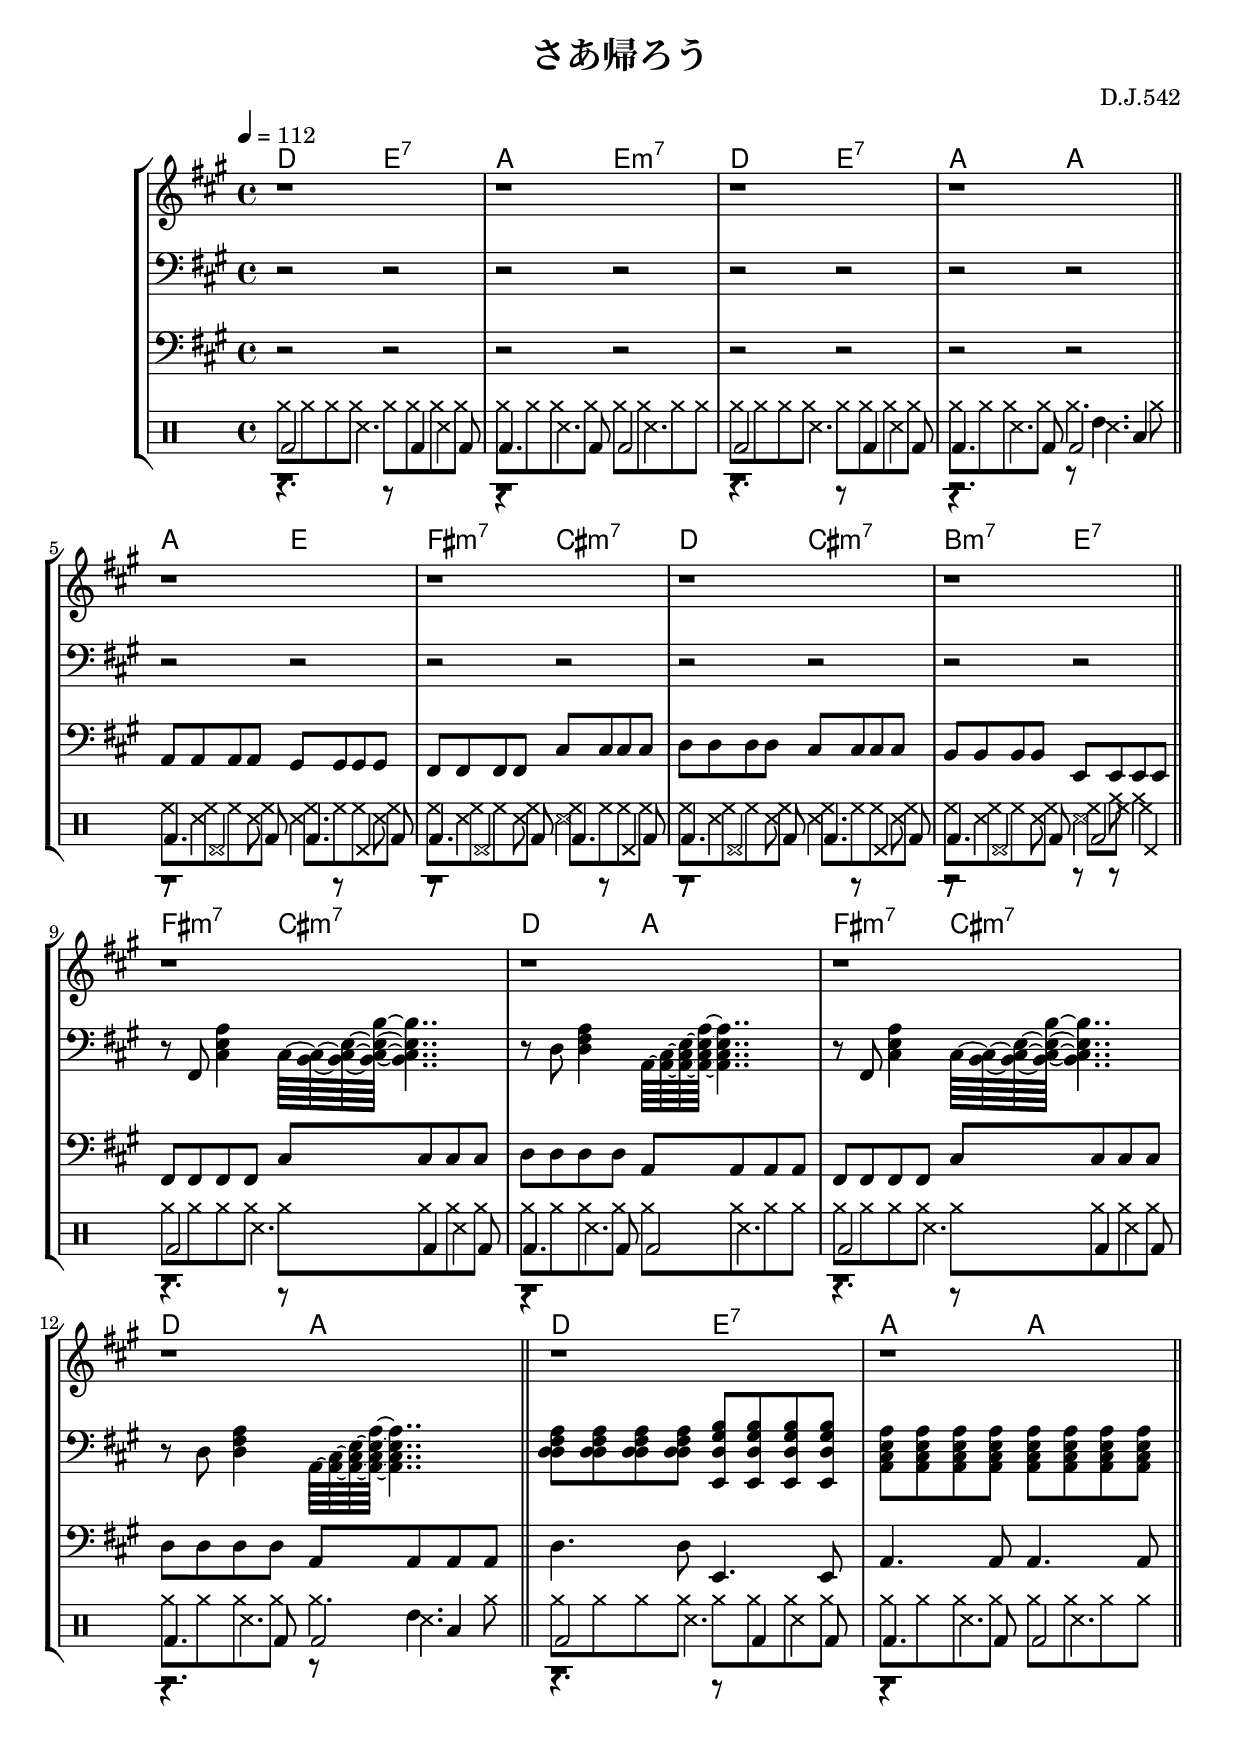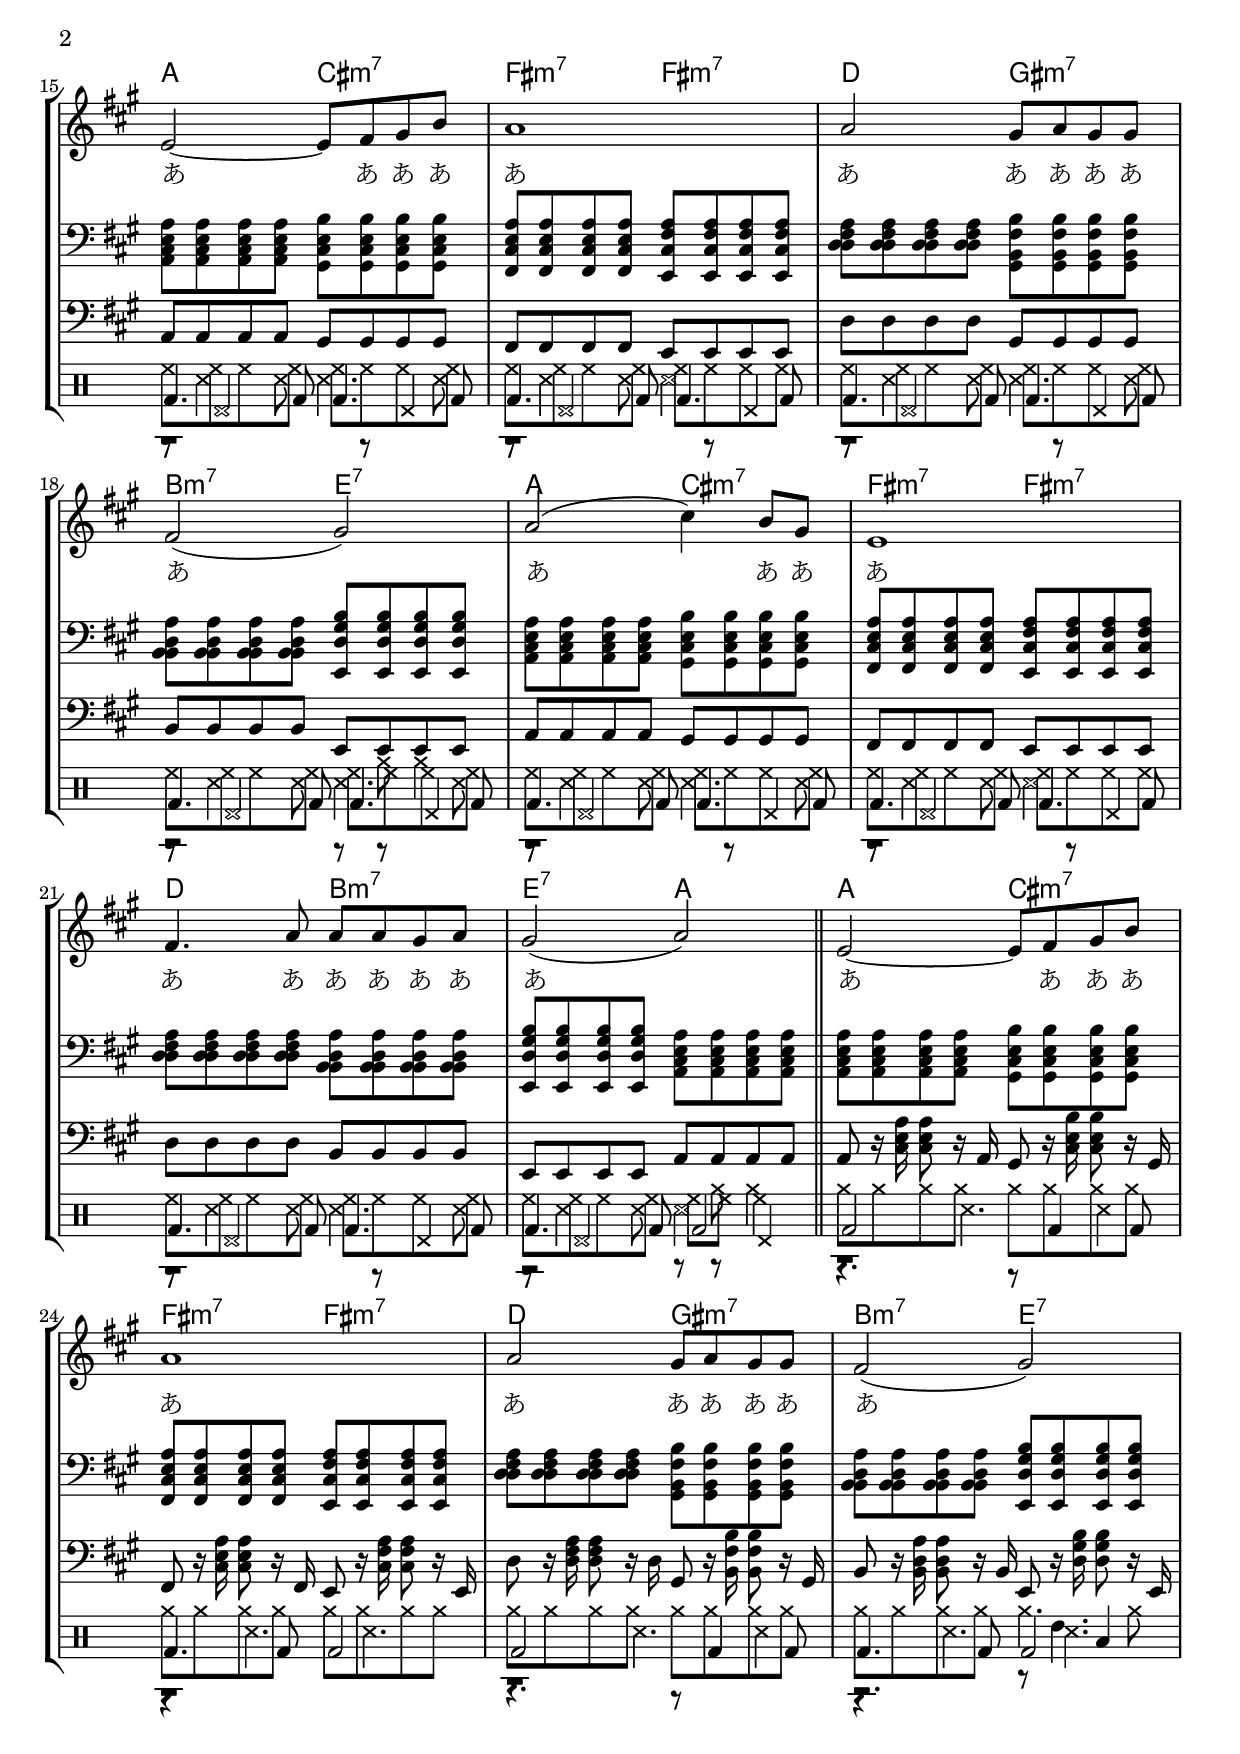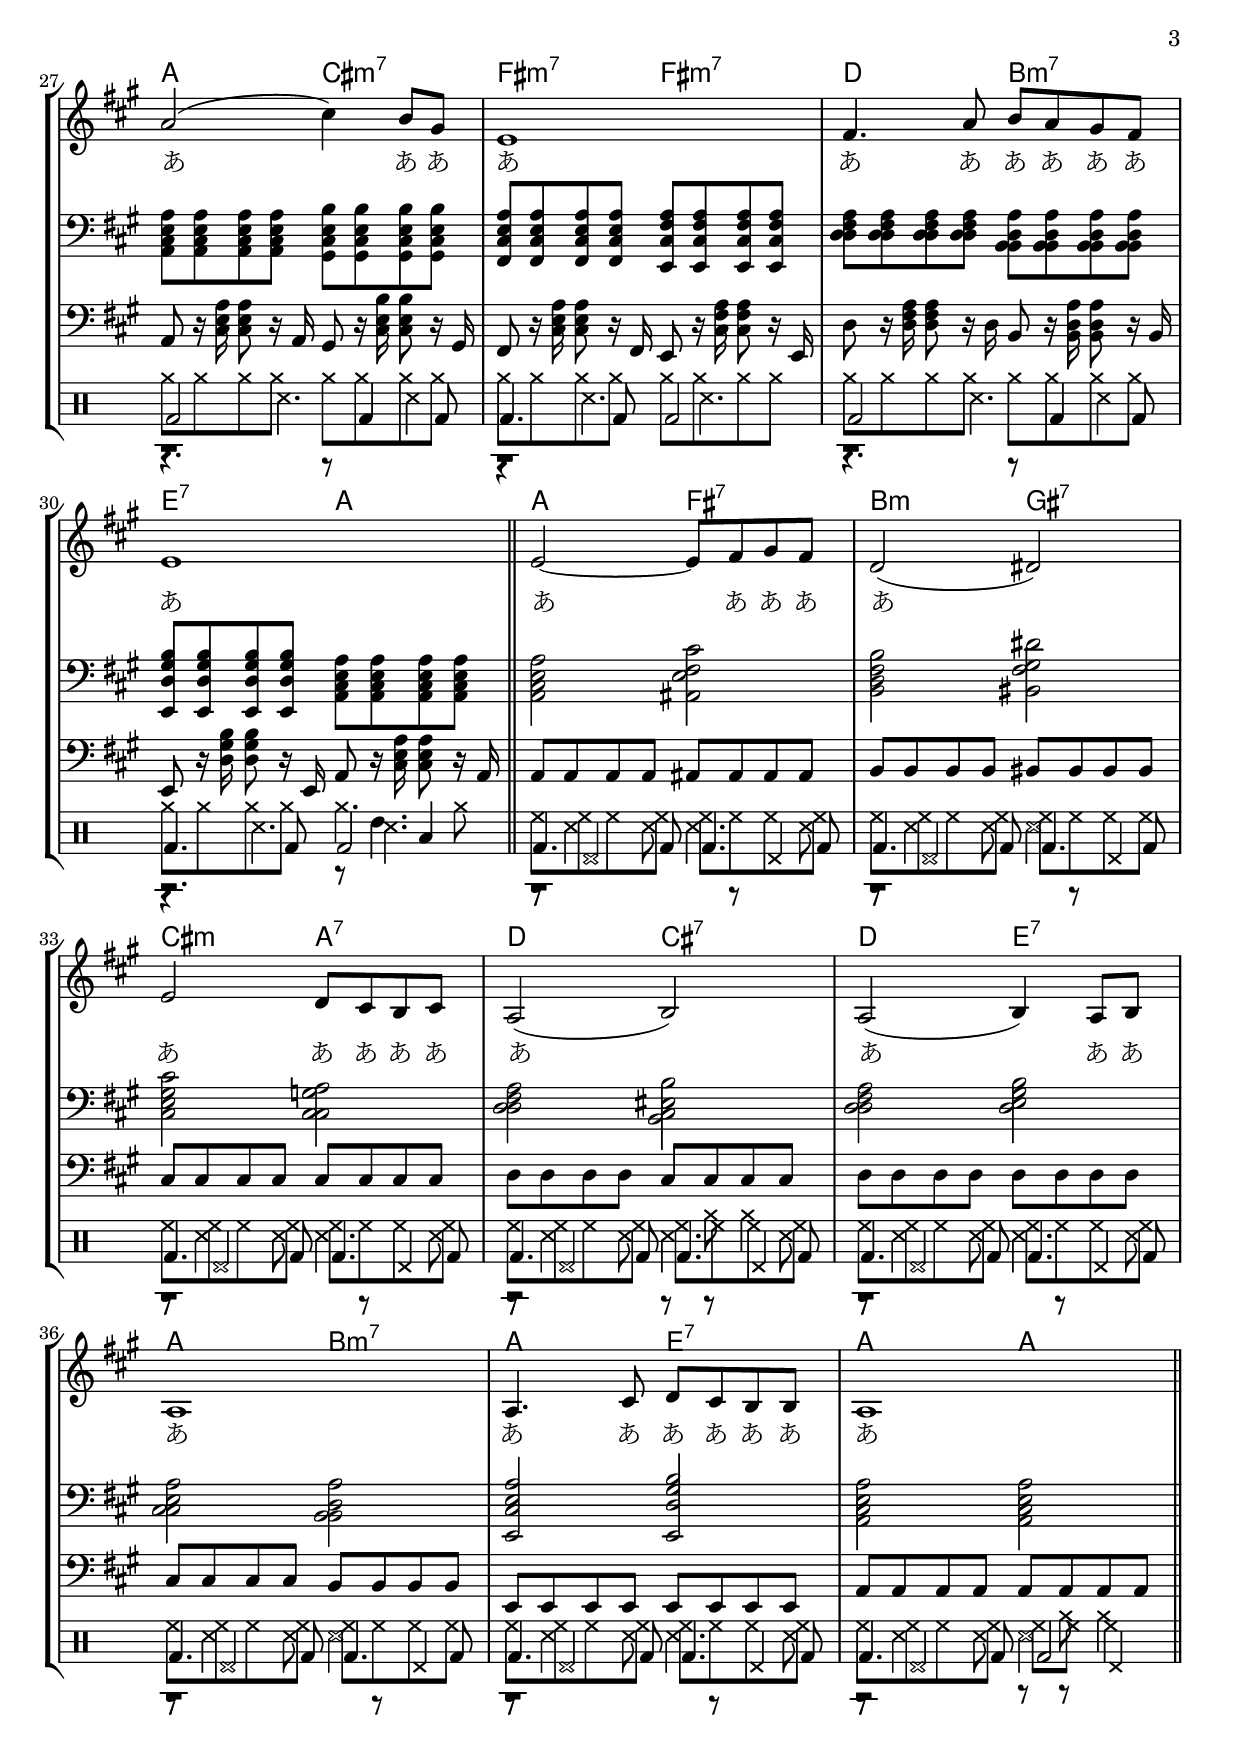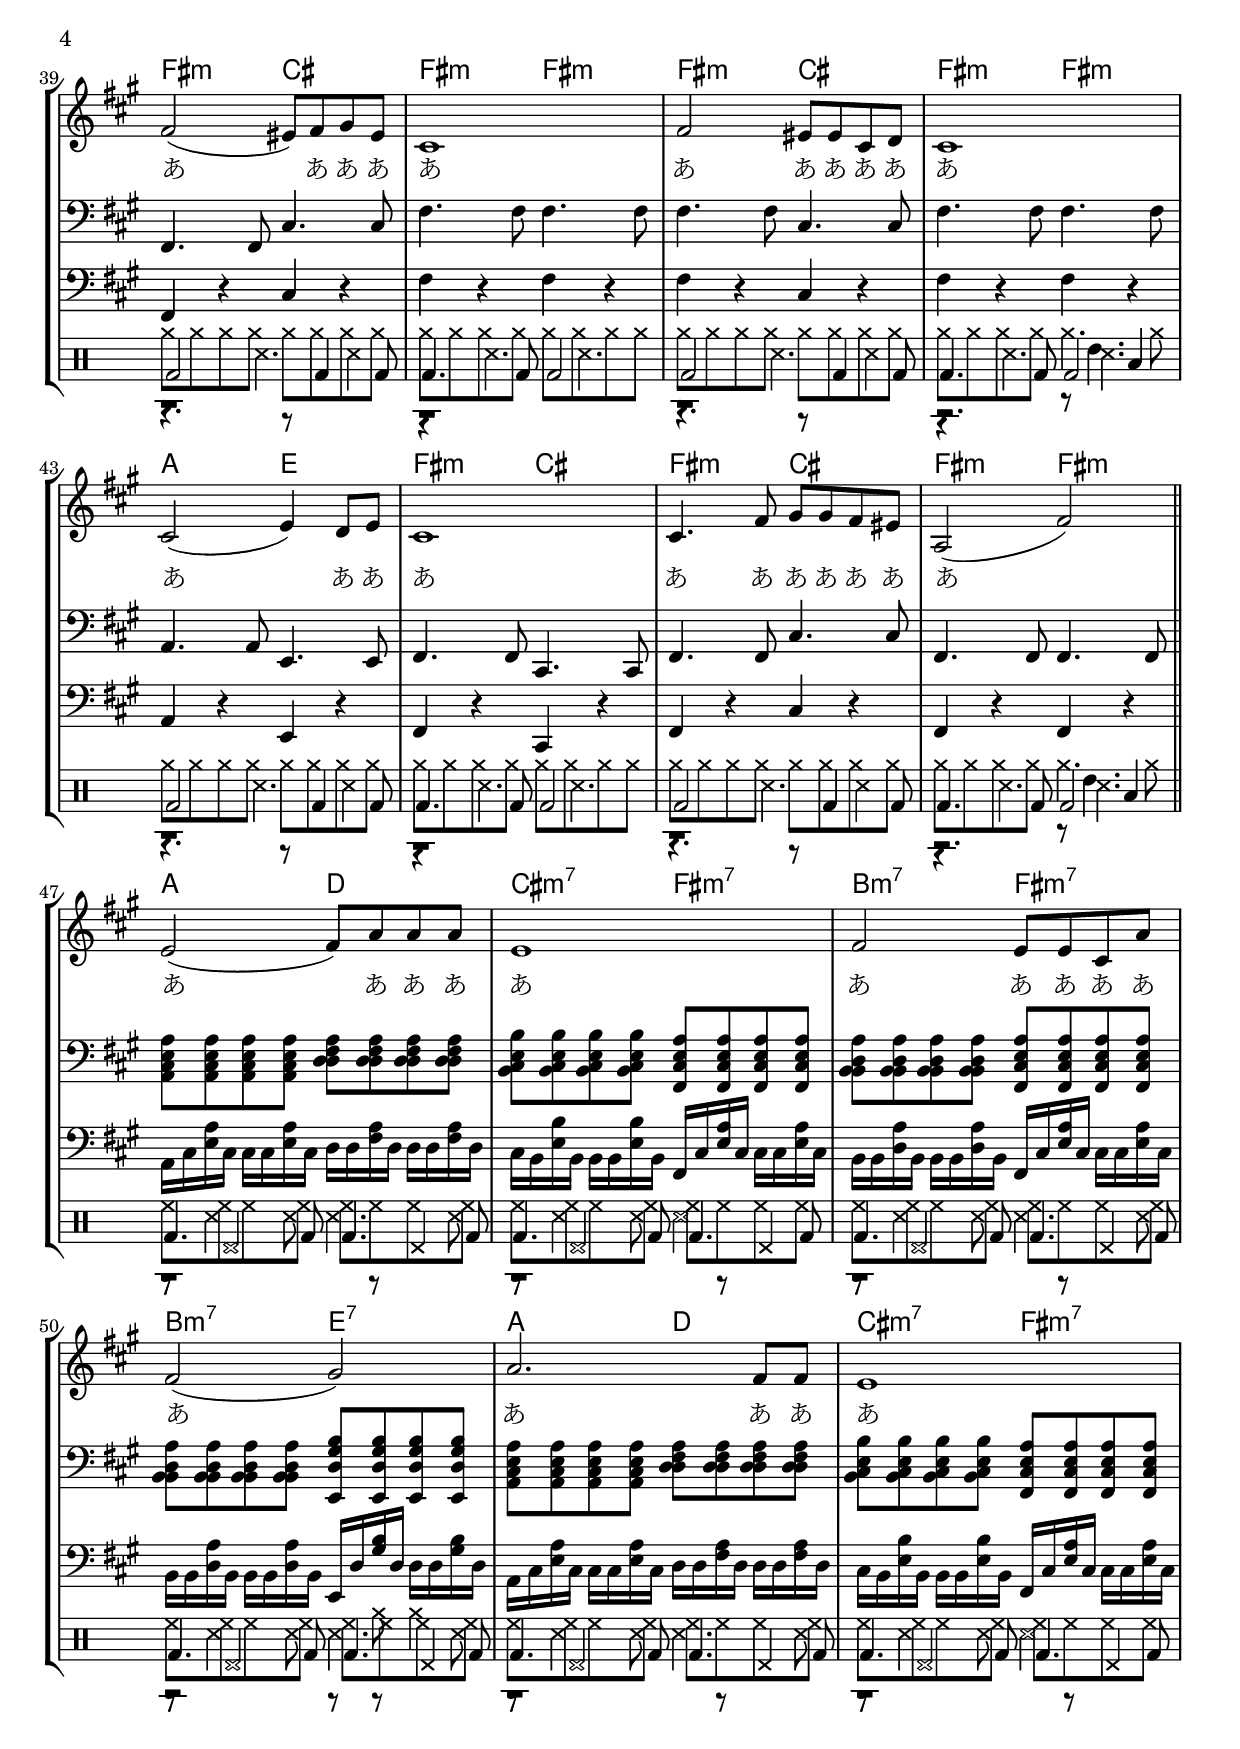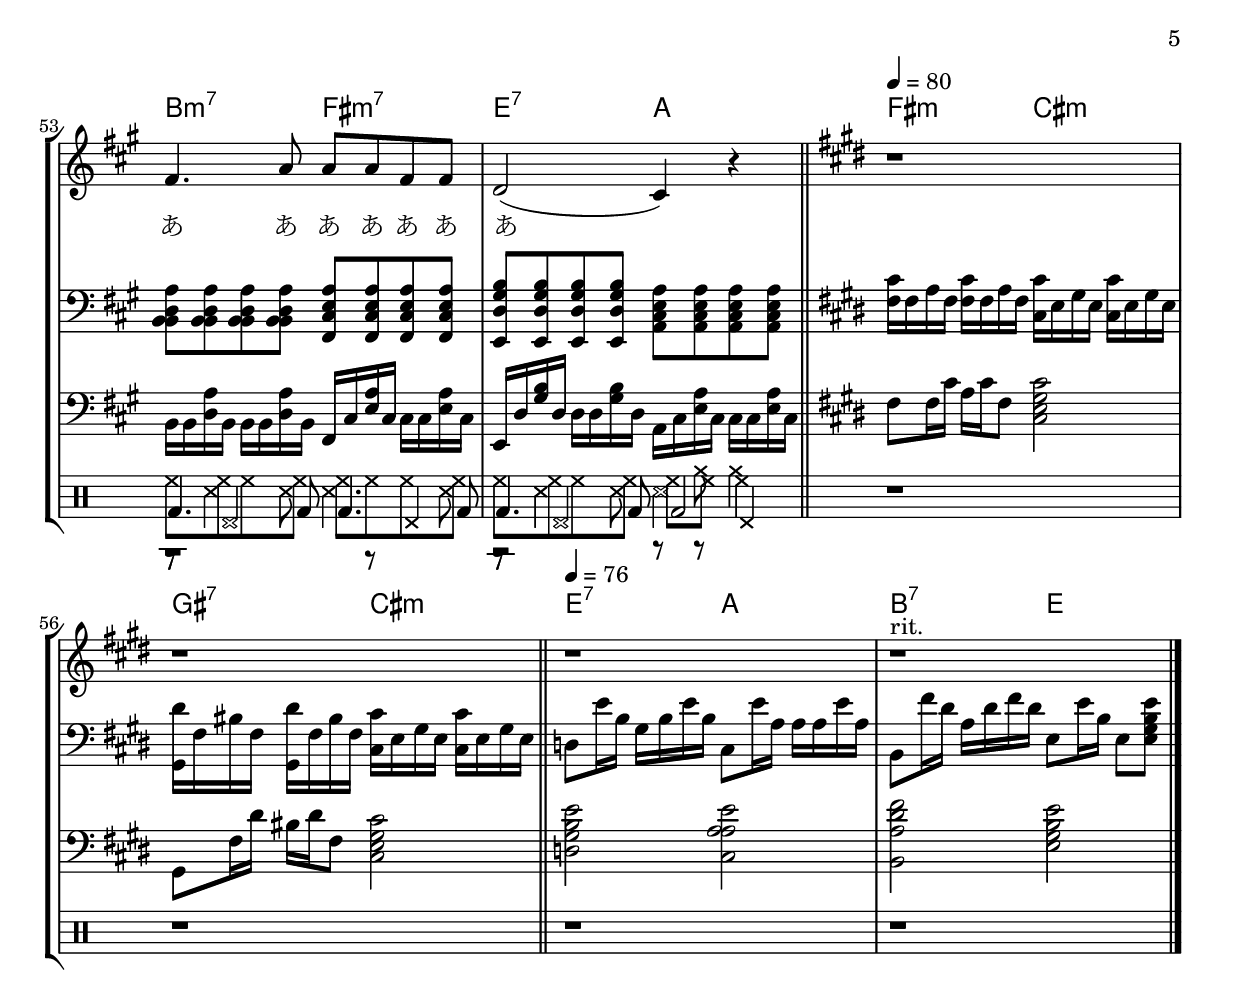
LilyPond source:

\version "2.12.1"

\header {
	title = \markup {さあ帰ろう}
	composer = \markup \center-column {D.J.542}
}

harmony = \chordmode {
	d2 e:7 a e:min7 d e:7 a a 

	a e fis:min7 cis:min7 d cis:min7 b:min7 e:7 

	fis:min7 cis:min7 d a fis:min7 cis:min7 d a 

	d e:7 a a 

	a cis:min7 fis:min7 fis:min7 d gis:min7 b:min7 e:7 a cis:min7 fis:min7 fis:min7 d b:min7 e:7 a 

	a cis:min7 fis:min7 fis:min7 d gis:min7 b:min7 e:7 a cis:min7 fis:min7 fis:min7 d b:min7 e:7 a 

	a fis:7 b:m gis:7 cis:m a:7 d cis:7 d e:7 a b:min7 a e:7 a a 

	fis:m cis fis:m fis:m fis:m cis fis:m fis:m a e fis:m cis fis:m cis fis:m fis:m 

	a d cis:min7 fis:min7 b:min7 fis:min7 b:min7 e:7 a d cis:min7 fis:min7 b:min7 fis:min7 e:7 a 

	fis:m cis:m gis:7 cis:m 

	e:7 a b:7 e 
}

melody = {
	\key a \major
	\tempo 4 = 112
	r1 | r1 | r1 | r1   
	r1 | r1 | r1 | r1   
	r1 | r1 | r1 | r1   
	r1 | r1   
	\set Staff.midiInstrument = #"Bright Acoustic"
	 e'2~e'8  fis'8  gis'8  b'8 
	a'1 
	a'2  gis'8  a'8  gis'8  gis'8 
	fis'2  (gis'2) 
	a'2  (cis''4)  b'8  gis'8 
	e'1 
	fis'4.  a'8  a'8  a'8  gis'8  a'8 
	gis'2  (a'2)
	\set Staff.midiInstrument = #"Bright Acoustic"
	 e'2~e'8  fis'8  gis'8  b'8 
	a'1 
	a'2  gis'8  a'8  gis'8  gis'8 
	fis'2  (gis'2) 
	a'2  (cis''4)  b'8  gis'8 
	e'1 
	fis'4.  a'8  b'8  a'8  gis'8  fis'8 
	e'1
	\set Staff.midiInstrument = #"Bright Acoustic"
	 e'2~e'8  fis'8  gis'8  fis'8 
	d'2  (dis'2) 
	e'2  d'8  cis'8  b8  cis'8 
	a2  (b2) 
	a2  (b4)  a8  b8 
	a1 
	a4.  cis'8  d'8  cis'8  b8  b8 
	a1
	\set Staff.midiInstrument = #"Bright Acoustic"
	 fis'2  (eis'8)  fis'8  gis'8  eis'8 
	cis'1 
	fis'2  eis'8  eis'8  cis'8  d'8 
	cis'1 
	cis'2  (e'4)  d'8  e'8 
	cis'1 
	cis'4.  fis'8  gis'8  gis'8  fis'8  eis'8 
	a2  (fis'2)
	\set Staff.midiInstrument = #"Bright Acoustic"
	 e'2  (fis'8)  a'8  a'8  a'8 
	e'1 
	fis'2  e'8  e'8  cis'8  a'8 
	fis'2  (gis'2) 
	a'2.  fis'8  fis'8 
	e'1 
	fis'4.  a'8  a'8  a'8  fis'8  fis'8 
	d'2  (cis'4)  	r4 	\key e \major
	\tempo 4 = 80
	r1 | r1   
	\tempo 4 = 76
	r1 | r1^"rit." \bar "|."
}

words = \lyricmode {
	
	
	
	
	あ  あ  あ  あ  あ  あ  あ  あ  あ  あ  あ  あ  あ  あ  あ  あ  あ  あ  あ  あ  あ  あ  
	あ  あ  あ  あ  あ  あ  あ  あ  あ  あ  あ  あ  あ  あ  あ  あ  あ  あ  あ  あ  あ  あ  
	あ  あ  あ  あ  あ  あ  あ  あ  あ  あ  あ  あ  あ  あ  あ  あ  あ  あ  あ  あ  あ  あ  
	あ  あ  あ  あ  あ  あ  あ  あ  あ  あ  あ  あ  あ  あ  あ  あ  あ  あ  あ  あ  あ  あ  
	あ  あ  あ  あ  あ  あ  あ  あ  あ  あ  あ  あ  あ  あ  あ  あ  あ  あ  あ  あ  あ  あ  
	
	
}

tempochange = {
	\tempo 4 = 112
	r1 | r1 | r1 | r1 \bar "||"
	\tempo 4 = 112
	r1 | r1 | r1 | r1 \bar "||"
	\tempo 4 = 112
	r1 | r1 | r1 | r1 \bar "||"
	\tempo 4 = 112
	r1 | r1 \bar "||"
	\tempo 4 = 112
	r1 | r1 | r1 | r1 | r1 | r1 | r1 | r1 \bar "||"
	\tempo 4 = 112
	r1 | r1 | r1 | r1 | r1 | r1 | r1 | r1 \bar "||"
	\tempo 4 = 112
	r1 | r1 | r1 | r1 | r1 | r1 | r1 | r1 \bar "||"
	\tempo 4 = 112
	r1 | r1 | r1 | r1 | r1 | r1 | r1 | r1 \bar "||"
	\tempo 4 = 112
	r1 | r1 | r1 | r1 | r1 | r1 | r1 | r1 \bar "||"
	\tempo 4 = 80
	r1 | r1 \bar "||"
	\tempo 4 = 76
	r1 | \tempo 4 = 57 r2 \tempo 4 = 50 r2 \bar "|."
}

mainacc = {
	\clef bass
	\set Staff.midiInstrument = #"Acoustic grand"
	\key a \major
	\tempo 4 = 112
	r2
	r2
	r2
	r2
	r2
	r2
	r2
	r2
	\bar "||"

	\set Staff.midiInstrument = #"Acoustic grand"
	r2
	r2
	r2
	r2
	r2
	r2
	r2
	r2
	\bar "||"

	\set Staff.midiInstrument = #"Harpsichord"
	r8 fis,8 <cis e a>4
	cis64~ <cis~ b,~> <cis~ b,~ e~> <cis b, e b>~ <cis b, e b>4..
	r8 d8 <d fis a>4
	a,64~ <a,~ cis~> <a,~ cis~ e~> <a, cis e a>~ <a, cis e a>4..
	r8 fis,8 <cis e a>4
	cis64~ <cis~ b,~> <cis~ b,~ e~> <cis b, e b>~ <cis b, e b>4..
	r8 d8 <d fis a>4
	a,64~ <a,~ cis~> <a,~ cis~ e~> <a, cis e a>~ <a, cis e a>4..
	\bar "||"

	\set Staff.midiInstrument = #"Acoustic Guitar (nylon)"
	<d d fis a>8 <d d fis a>8 <d d fis a>8 <d d fis a>8
	<e, d gis b>8 <e, d gis b>8 <e, d gis b>8 <e, d gis b>8
	<a, cis e a>8 <a, cis e a>8 <a, cis e a>8 <a, cis e a>8
	<a, cis e a>8 <a, cis e a>8 <a, cis e a>8 <a, cis e a>8
	\bar "||"

	\set Staff.midiInstrument = #"Acoustic Guitar (nylon)"
	<a, cis e a>8 <a, cis e a>8 <a, cis e a>8 <a, cis e a>8
	<gis, cis e b>8 <gis, cis e b>8 <gis, cis e b>8 <gis, cis e b>8
	<fis, cis e a>8 <fis, cis e a>8 <fis, cis e a>8 <fis, cis e a>8
	<e, cis fis a>8 <e, cis fis a>8 <e, cis fis a>8 <e, cis fis a>8
	<d d fis a>8 <d d fis a>8 <d d fis a>8 <d d fis a>8
	<gis, b, fis b>8 <gis, b, fis b>8 <gis, b, fis b>8 <gis, b, fis b>8
	<b, b, d a>8 <b, b, d a>8 <b, b, d a>8 <b, b, d a>8
	<e, d gis b>8 <e, d gis b>8 <e, d gis b>8 <e, d gis b>8
	<a, cis e a>8 <a, cis e a>8 <a, cis e a>8 <a, cis e a>8
	<gis, cis e b>8 <gis, cis e b>8 <gis, cis e b>8 <gis, cis e b>8
	<fis, cis e a>8 <fis, cis e a>8 <fis, cis e a>8 <fis, cis e a>8
	<e, cis fis a>8 <e, cis fis a>8 <e, cis fis a>8 <e, cis fis a>8
	<d d fis a>8 <d d fis a>8 <d d fis a>8 <d d fis a>8
	<b, b, d a>8 <b, b, d a>8 <b, b, d a>8 <b, b, d a>8
	<e, d gis b>8 <e, d gis b>8 <e, d gis b>8 <e, d gis b>8
	<a, cis e a>8 <a, cis e a>8 <a, cis e a>8 <a, cis e a>8
	\bar "||"

	\set Staff.midiInstrument = #"Acoustic Guitar (nylon)"
	<a, cis e a>8 <a, cis e a>8 <a, cis e a>8 <a, cis e a>8
	<gis, cis e b>8 <gis, cis e b>8 <gis, cis e b>8 <gis, cis e b>8
	<fis, cis e a>8 <fis, cis e a>8 <fis, cis e a>8 <fis, cis e a>8
	<e, cis fis a>8 <e, cis fis a>8 <e, cis fis a>8 <e, cis fis a>8
	<d d fis a>8 <d d fis a>8 <d d fis a>8 <d d fis a>8
	<gis, b, fis b>8 <gis, b, fis b>8 <gis, b, fis b>8 <gis, b, fis b>8
	<b, b, d a>8 <b, b, d a>8 <b, b, d a>8 <b, b, d a>8
	<e, d gis b>8 <e, d gis b>8 <e, d gis b>8 <e, d gis b>8
	<a, cis e a>8 <a, cis e a>8 <a, cis e a>8 <a, cis e a>8
	<gis, cis e b>8 <gis, cis e b>8 <gis, cis e b>8 <gis, cis e b>8
	<fis, cis e a>8 <fis, cis e a>8 <fis, cis e a>8 <fis, cis e a>8
	<e, cis fis a>8 <e, cis fis a>8 <e, cis fis a>8 <e, cis fis a>8
	<d d fis a>8 <d d fis a>8 <d d fis a>8 <d d fis a>8
	<b, b, d a>8 <b, b, d a>8 <b, b, d a>8 <b, b, d a>8
	<e, d gis b>8 <e, d gis b>8 <e, d gis b>8 <e, d gis b>8
	<a, cis e a>8 <a, cis e a>8 <a, cis e a>8 <a, cis e a>8
	\bar "||"

	\set Staff.midiInstrument = #"Trumpet"
	<a, cis e a>2
	<ais, e fis cis'>2
	<b, d fis b>2
	<bis, fis gis dis'>2
	<cis e gis cis'>2
	<cis cis g a>2
	<d d fis a>2
	<cis b, eis b>2
	<d d fis a>2
	<d e gis b>2
	<cis cis e a>2
	<b, b, d a>2
	<e, cis e a>2
	<e, d gis b>2
	<a, cis e a>2
	<a, cis e a>2
	\bar "||"

	\set Staff.midiInstrument = #"Acoustic Guitar (steel)"
	fis,4.fis,8
	cis4.cis8
	fis4.fis8
	fis4.fis8
	fis4.fis8
	cis4.cis8
	fis4.fis8
	fis4.fis8
	a,4.a,8
	e,4.e,8
	fis,4.fis,8
	cis,4.cis,8
	fis,4.fis,8
	cis4.cis8
	fis,4.fis,8
	fis,4.fis,8
	\bar "||"

	\set Staff.midiInstrument = #"Electric Piano 1"
	<a, cis e a>8 <a, cis e a>8 <a, cis e a>8 <a, cis e a>8
	<d d fis a>8 <d d fis a>8 <d d fis a>8 <d d fis a>8
	<cis b, e b>8 <cis b, e b>8 <cis b, e b>8 <cis b, e b>8
	<fis, cis e a>8 <fis, cis e a>8 <fis, cis e a>8 <fis, cis e a>8
	<b, b, d a>8 <b, b, d a>8 <b, b, d a>8 <b, b, d a>8
	<fis, cis e a>8 <fis, cis e a>8 <fis, cis e a>8 <fis, cis e a>8
	<b, b, d a>8 <b, b, d a>8 <b, b, d a>8 <b, b, d a>8
	<e, d gis b>8 <e, d gis b>8 <e, d gis b>8 <e, d gis b>8
	<a, cis e a>8 <a, cis e a>8 <a, cis e a>8 <a, cis e a>8
	<d d fis a>8 <d d fis a>8 <d d fis a>8 <d d fis a>8
	<cis b, e b>8 <cis b, e b>8 <cis b, e b>8 <cis b, e b>8
	<fis, cis e a>8 <fis, cis e a>8 <fis, cis e a>8 <fis, cis e a>8
	<b, b, d a>8 <b, b, d a>8 <b, b, d a>8 <b, b, d a>8
	<fis, cis e a>8 <fis, cis e a>8 <fis, cis e a>8 <fis, cis e a>8
	<e, d gis b>8 <e, d gis b>8 <e, d gis b>8 <e, d gis b>8
	<a, cis e a>8 <a, cis e a>8 <a, cis e a>8 <a, cis e a>8
	\bar "||"

	\set Staff.midiInstrument = #"Electric Piano 1"
	\key e \major
	\tempo 4 = 80
	<fis cis'>16 fis a fis <fis cis'> fis a fis
	<cis cis'>16 e gis e <cis cis'> e gis e
	<gis, dis'>16 fis bis fis <gis, dis'> fis bis fis
	<cis cis'>16 e gis e <cis cis'> e gis e
	\bar "||"

	\set Staff.midiInstrument = #"Acoustic grand"
	\tempo 4 = 76
	d8 e'16 b16   gis16 b16 e'16 b16
	cis8 e'16 a16   a16 a16 e'16 a16
	b,8 fis'16 dis'16   a16 dis'16 fis'16 dis'16
	e8 e'16 b16 e8 <e gis b e'>8
	\bar "|."
}

subacc = {
	\clef bass
	\set Staff.midiInstrument = #"Acoustic grand"
	\key a \major
	\tempo 4 = 112
	r2
	r2
	r2
	r2
	r2
	r2
	r2
	r2
	\bar "||"

	\set Staff.midiInstrument = #"Electric Bass (finger)"
	a,8 a,8 a,8 a,8
	gis,8 gis,8 gis,8 gis,8
	fis,8 fis,8 fis,8 fis,8
	cis8 cis8 cis8 cis8
	d8 d8 d8 d8
	cis8 cis8 cis8 cis8
	b,8 b,8 b,8 b,8
	e,8 e,8 e,8 e,8
	\bar "||"

	\set Staff.midiInstrument = #"Lead 8 (bass+lead)"
	fis,8 fis,8 fis,8 fis,8
	cis8 cis8 cis8 cis8
	d8 d8 d8 d8
	a,8 a,8 a,8 a,8
	fis,8 fis,8 fis,8 fis,8
	cis8 cis8 cis8 cis8
	d8 d8 d8 d8
	a,8 a,8 a,8 a,8
	\bar "||"

	\set Staff.midiInstrument = #"Synth Bass 2"
	d4.d8
	e,4.e,8
	a,4.a,8
	a,4.a,8
	\bar "||"

	\set Staff.midiInstrument = #"Synth Bass 2"
	a,8 a,8 a,8 a,8
	gis,8 gis,8 gis,8 gis,8
	fis,8 fis,8 fis,8 fis,8
	e,8 e,8 e,8 e,8
	d8 d8 d8 d8
	gis,8 gis,8 gis,8 gis,8
	b,8 b,8 b,8 b,8
	e,8 e,8 e,8 e,8
	a,8 a,8 a,8 a,8
	gis,8 gis,8 gis,8 gis,8
	fis,8 fis,8 fis,8 fis,8
	e,8 e,8 e,8 e,8
	d8 d8 d8 d8
	b,8 b,8 b,8 b,8
	e,8 e,8 e,8 e,8
	a,8 a,8 a,8 a,8
	\bar "||"

	\set Staff.midiInstrument = #"Synth Bass 2"
	a,8 r16 <cis e a>16 <cis e a>8 r16 a,16
	gis,8 r16 <cis e b>16 <cis e b>8 r16 gis,16
	fis,8 r16 <cis e a>16 <cis e a>8 r16 fis,16
	e,8 r16 <cis fis a>16 <cis fis a>8 r16 e,16
	d8 r16 <d fis a>16 <d fis a>8 r16 d16
	gis,8 r16 <b, fis b>16 <b, fis b>8 r16 gis,16
	b,8 r16 <b, d a>16 <b, d a>8 r16 b,16
	e,8 r16 <d gis b>16 <d gis b>8 r16 e,16
	a,8 r16 <cis e a>16 <cis e a>8 r16 a,16
	gis,8 r16 <cis e b>16 <cis e b>8 r16 gis,16
	fis,8 r16 <cis e a>16 <cis e a>8 r16 fis,16
	e,8 r16 <cis fis a>16 <cis fis a>8 r16 e,16
	d8 r16 <d fis a>16 <d fis a>8 r16 d16
	b,8 r16 <b, d a>16 <b, d a>8 r16 b,16
	e,8 r16 <d gis b>16 <d gis b>8 r16 e,16
	a,8 r16 <cis e a>16 <cis e a>8 r16 a,16
	\bar "||"

	\set Staff.midiInstrument = #"Synth Bass 2"
	a,8 a,8 a,8 a,8
	ais,8 ais,8 ais,8 ais,8
	b,8 b,8 b,8 b,8
	bis,8 bis,8 bis,8 bis,8
	cis8 cis8 cis8 cis8
	cis8 cis8 cis8 cis8
	d8 d8 d8 d8
	cis8 cis8 cis8 cis8
	d8 d8 d8 d8
	d8 d8 d8 d8
	cis8 cis8 cis8 cis8
	b,8 b,8 b,8 b,8
	e,8 e,8 e,8 e,8
	e,8 e,8 e,8 e,8
	a,8 a,8 a,8 a,8
	a,8 a,8 a,8 a,8
	\bar "||"

	\set Staff.midiInstrument = #"Synth Bass 2"
	fis,4 r4
	cis4 r4
	fis4 r4
	fis4 r4
	fis4 r4
	cis4 r4
	fis4 r4
	fis4 r4
	a,4 r4
	e,4 r4
	fis,4 r4
	cis,4 r4
	fis,4 r4
	cis4 r4
	fis,4 r4
	fis,4 r4
	\bar "||"

	\set Staff.midiInstrument = #"Synth Bass 1"
	a,16 cis <e a> cis cis cis <e a> cis
	d16 d <fis a> d d d <fis a> d
	cis16 b, <e b> b, b, b, <e b> b,
	fis,16 cis <e a> cis cis cis <e a> cis
	b,16 b, <d a> b, b, b, <d a> b,
	fis,16 cis <e a> cis cis cis <e a> cis
	b,16 b, <d a> b, b, b, <d a> b,
	e,16 d <gis b> d d d <gis b> d
	a,16 cis <e a> cis cis cis <e a> cis
	d16 d <fis a> d d d <fis a> d
	cis16 b, <e b> b, b, b, <e b> b,
	fis,16 cis <e a> cis cis cis <e a> cis
	b,16 b, <d a> b, b, b, <d a> b,
	fis,16 cis <e a> cis cis cis <e a> cis
	e,16 d <gis b> d d d <gis b> d
	a,16 cis <e a> cis cis cis <e a> cis
	\bar "||"

	\set Staff.midiInstrument = #"Clav"
	\key e \major
	\tempo 4 = 80
	fis8 fis16 cis' a cis' fis8
	<cis e gis cis'>2
	gis,8 fis16 dis' bis dis' fis8
	<cis e gis cis'>2
	\bar "||"

	\set Staff.midiInstrument = #"Synthstrings 2"
	\tempo 4 = 76
	<d gis b e'>2
	<cis a a e'>2
	<b, a dis' fis'>2
	<e gis b e'>2
	\bar "|."
}

percA = {
	\drummode {
	bd2 r8 bd4 bd8  |bd4. bd8 bd2  |bd2 r8 bd4 bd8  |bd4. bd8 bd2  \bar "||"
	hh8 hh8 hh8 hh8 hh8 hh8 hh8 hh8  |hh8 hh8 hh8 hh8 hh8 hh8 hh8 hh8  |hh8 hh8 hh8 hh8 hh8 hh8 hh8 hh8  |hh8 hh8 hh8 hh8 hh8 hh8 hh4  \bar "||"
	bd2 r8 bd4 bd8  |bd4. bd8 bd2  |bd2 r8 bd4 bd8  |bd4. bd8 bd2  \bar "||"
	bd2 r8 bd4 bd8  |bd4. bd8 bd2  \bar "||"
	hh8 hh8 hh8 hh8 hh8 hh8 hh8 hh8  |hh8 hh8 hh8 hh8 hh8 hh8 hh8 hh8  |hh8 hh8 hh8 hh8 hh8 hh8 hh8 hh8  |hh8 hh8 hh8 hh8 hh8 hh8 hh8 hh8  |hh8 hh8 hh8 hh8 hh8 hh8 hh8 hh8  |hh8 hh8 hh8 hh8 hh8 hh8 hh8 hh8  |hh8 hh8 hh8 hh8 hh8 hh8 hh8 hh8  |hh8 hh8 hh8 hh8 hh8 hh8 hh4  \bar "||"
	bd2 r8 bd4 bd8  |bd4. bd8 bd2  |bd2 r8 bd4 bd8  |bd4. bd8 bd2  |bd2 r8 bd4 bd8  |bd4. bd8 bd2  |bd2 r8 bd4 bd8  |bd4. bd8 bd2  \bar "||"
	hh8 hh8 hh8 hh8 hh8 hh8 hh8 hh8  |hh8 hh8 hh8 hh8 hh8 hh8 hh8 hh8  |hh8 hh8 hh8 hh8 hh8 hh8 hh8 hh8  |hh8 hh8 hh8 hh8 hh8 hh8 hh8 hh8  |hh8 hh8 hh8 hh8 hh8 hh8 hh8 hh8  |hh8 hh8 hh8 hh8 hh8 hh8 hh8 hh8  |hh8 hh8 hh8 hh8 hh8 hh8 hh8 hh8  |hh8 hh8 hh8 hh8 hh8 hh8 hh4  \bar "||"
	bd2 r8 bd4 bd8  |bd4. bd8 bd2  |bd2 r8 bd4 bd8  |bd4. bd8 bd2  |bd2 r8 bd4 bd8  |bd4. bd8 bd2  |bd2 r8 bd4 bd8  |bd4. bd8 bd2  \bar "||"
	hh8 hh8 hh8 hh8 hh8 hh8 hh8 hh8  |hh8 hh8 hh8 hh8 hh8 hh8 hh8 hh8  |hh8 hh8 hh8 hh8 hh8 hh8 hh8 hh8  |hh8 hh8 hh8 hh8 hh8 hh8 hh8 hh8  |hh8 hh8 hh8 hh8 hh8 hh8 hh8 hh8  |hh8 hh8 hh8 hh8 hh8 hh8 hh8 hh8  |hh8 hh8 hh8 hh8 hh8 hh8 hh8 hh8  |hh8 hh8 hh8 hh8 hh8 hh8 hh4  \bar "||"
	r1 |r1 \bar "||"
	r1 |r1 \bar "|."
	}
}

percB = {
	\drummode {
	r4. ss4. ss4  |r4 ss4. ss4.  |r4. ss4. ss4  |r4 ss4. ss4.  \bar "||"
	bd4. bd8 bd4. bd8  |bd4. bd8 bd4. bd8  |bd4. bd8 bd4. bd8  |bd4. bd8 bd2  \bar "||"
	r4. ss4. ss4  |r4 ss4. ss4.  |r4. ss4. ss4  |r4 ss4. ss4.  \bar "||"
	r4. ss4. ss4  |r4 ss4. ss4.  \bar "||"
	bd4. bd8 bd4. bd8  |bd4. bd8 bd4. bd8  |bd4. bd8 bd4. bd8  |bd4. bd8 bd4. bd8  |bd4. bd8 bd4. bd8  |bd4. bd8 bd4. bd8  |bd4. bd8 bd4. bd8  |bd4. bd8 bd2  \bar "||"
	r4. ss4. ss4  |r4 ss4. ss4.  |r4. ss4. ss4  |r4 ss4. ss4.  |r4. ss4. ss4  |r4 ss4. ss4.  |r4. ss4. ss4  |r4 ss4. ss4.  \bar "||"
	bd4. bd8 bd4. bd8  |bd4. bd8 bd4. bd8  |bd4. bd8 bd4. bd8  |bd4. bd8 bd4. bd8  |bd4. bd8 bd4. bd8  |bd4. bd8 bd4. bd8  |bd4. bd8 bd4. bd8  |bd4. bd8 bd2  \bar "||"
	r4. ss4. ss4  |r4 ss4. ss4.  |r4. ss4. ss4  |r4 ss4. ss4.  |r4. ss4. ss4  |r4 ss4. ss4.  |r4. ss4. ss4  |r4 ss4. ss4.  \bar "||"
	bd4. bd8 bd4. bd8  |bd4. bd8 bd4. bd8  |bd4. bd8 bd4. bd8  |bd4. bd8 bd4. bd8  |bd4. bd8 bd4. bd8  |bd4. bd8 bd4. bd8  |bd4. bd8 bd4. bd8  |bd4. bd8 bd2  \bar "||"
	r1 |r1 \bar "||"
	r1 |r1 \bar "|."
	}
}

percC = {
	\drummode {
	cymr8 cymr8 cymr8 cymr8 cymr8 cymr8 cymr8 cymr8  |cymr8 cymr8 cymr8 cymr8 cymr8 cymr8 cymr8 cymr8  |cymr8 cymr8 cymr8 cymr8 cymr8 cymr8 cymr8 cymr8  |cymr8 cymr8 cymr8 cymr8 cymr4. cymr8  \bar "||"
	r8 ss4 ss8 ss4. ss8  |r8 ss4 ss8 ss2  |r8 ss4 ss8 ss4. ss8  |r8 ss4 ss8 ss2  \bar "||"
	cymr8 cymr8 cymr8 cymr8 cymr8 cymr8 cymr8 cymr8  |cymr8 cymr8 cymr8 cymr8 cymr8 cymr8 cymr8 cymr8  |cymr8 cymr8 cymr8 cymr8 cymr8 cymr8 cymr8 cymr8  |cymr8 cymr8 cymr8 cymr8 cymr4. cymr8  \bar "||"
	cymr8 cymr8 cymr8 cymr8 cymr8 cymr8 cymr8 cymr8  |cymr8 cymr8 cymr8 cymr8 cymr8 cymr8 cymr8 cymr8  \bar "||"
	r8 ss4 ss8 ss4. ss8  |r8 ss4 ss8 ss2  |r8 ss4 ss8 ss4. ss8  |r8 ss4 ss8 ss4. ss8  |r8 ss4 ss8 ss4. ss8  |r8 ss4 ss8 ss2  |r8 ss4 ss8 ss4. ss8  |r8 ss4 ss8 ss2  \bar "||"
	cymr8 cymr8 cymr8 cymr8 cymr8 cymr8 cymr8 cymr8  |cymr8 cymr8 cymr8 cymr8 cymr8 cymr8 cymr8 cymr8  |cymr8 cymr8 cymr8 cymr8 cymr8 cymr8 cymr8 cymr8  |cymr8 cymr8 cymr8 cymr8 cymr4. cymr8  |cymr8 cymr8 cymr8 cymr8 cymr8 cymr8 cymr8 cymr8  |cymr8 cymr8 cymr8 cymr8 cymr8 cymr8 cymr8 cymr8  |cymr8 cymr8 cymr8 cymr8 cymr8 cymr8 cymr8 cymr8  |cymr8 cymr8 cymr8 cymr8 cymr4. cymr8  \bar "||"
	r8 ss4 ss8 ss4. ss8  |r8 ss4 ss8 ss2  |r8 ss4 ss8 ss4. ss8  |r8 ss4 ss8 ss4. ss8  |r8 ss4 ss8 ss4. ss8  |r8 ss4 ss8 ss2  |r8 ss4 ss8 ss4. ss8  |r8 ss4 ss8 ss2  \bar "||"
	cymr8 cymr8 cymr8 cymr8 cymr8 cymr8 cymr8 cymr8  |cymr8 cymr8 cymr8 cymr8 cymr8 cymr8 cymr8 cymr8  |cymr8 cymr8 cymr8 cymr8 cymr8 cymr8 cymr8 cymr8  |cymr8 cymr8 cymr8 cymr8 cymr4. cymr8  |cymr8 cymr8 cymr8 cymr8 cymr8 cymr8 cymr8 cymr8  |cymr8 cymr8 cymr8 cymr8 cymr8 cymr8 cymr8 cymr8  |cymr8 cymr8 cymr8 cymr8 cymr8 cymr8 cymr8 cymr8  |cymr8 cymr8 cymr8 cymr8 cymr4. cymr8  \bar "||"
	r8 ss4 ss8 ss4. ss8  |r8 ss4 ss8 ss2  |r8 ss4 ss8 ss4. ss8  |r8 ss4 ss8 ss4. ss8  |r8 ss4 ss8 ss4. ss8  |r8 ss4 ss8 ss2  |r8 ss4 ss8 ss4. ss8  |r8 ss4 ss8 ss2  \bar "||"
	r1 |r1 \bar "||"
	r1 |r1 \bar "|."
	}
}

percD = {
	\drummode {
	r1 |r1 |r1 |r2. toml4  \bar "||"
	r8 hhp2 r8 hhp4  |r8 hhp2 r8 hhp4  |r8 hhp2 r8 hhp4  |r8 hhp2 r8 hhp4  \bar "||"
	r1 |r1 |r1 |r2. toml4  \bar "||"
	r1 |r1 \bar "||"
	r8 hhp2 r8 hhp4  |r8 hhp2 r8 hhp4  |r8 hhp2 r8 hhp4  |r8 hhp2 r8 hhp4  |r8 hhp2 r8 hhp4  |r8 hhp2 r8 hhp4  |r8 hhp2 r8 hhp4  |r8 hhp2 r8 hhp4  \bar "||"
	r1 |r1 |r1 |r2. toml4  |r1 |r1 |r1 |r2. toml4  \bar "||"
	r8 hhp2 r8 hhp4  |r8 hhp2 r8 hhp4  |r8 hhp2 r8 hhp4  |r8 hhp2 r8 hhp4  |r8 hhp2 r8 hhp4  |r8 hhp2 r8 hhp4  |r8 hhp2 r8 hhp4  |r8 hhp2 r8 hhp4  \bar "||"
	r1 |r1 |r1 |r2. toml4  |r1 |r1 |r1 |r2. toml4  \bar "||"
	r8 hhp2 r8 hhp4  |r8 hhp2 r8 hhp4  |r8 hhp2 r8 hhp4  |r8 hhp2 r8 hhp4  |r8 hhp2 r8 hhp4  |r8 hhp2 r8 hhp4  |r8 hhp2 r8 hhp4  |r8 hhp2 r8 hhp4  \bar "||"
	r1 |r1 \bar "||"
	r1 |r1 \bar "|."
	}
}

percE = {
	\drummode {
	r1 |r1 |r1 |r2 r8 tommh4.  \bar "||"
	r1  |r1  |r1  |r2 r8 cymr8 cymr4  \bar "||"
	r1 |r1 |r1 |r2 r8 tommh4.  \bar "||"
	r1 |r1 \bar "||"
	r1  |r1  |r1  |r2 r8 cymr8 cymr4  |r1  |r1  |r1  |r2 r8 cymr8 cymr4  \bar "||"
	r1 |r1 |r1 |r2 r8 tommh4.  |r1 |r1 |r1 |r2 r8 tommh4.  \bar "||"
	r1  |r1  |r1  |r2 r8 cymr8 cymr4  |r1  |r1  |r1  |r2 r8 cymr8 cymr4  \bar "||"
	r1 |r1 |r1 |r2 r8 tommh4.  |r1 |r1 |r1 |r2 r8 tommh4.  \bar "||"
	r1  |r1  |r1  |r2 r8 cymr8 cymr4  |r1  |r1  |r1  |r2 r8 cymr8 cymr4  \bar "||"
	r1 |r1 \bar "||"
	r1 |r1 \bar "|."
	}
}

\score {
	<<
		\new StaffGroup <<
			\new ChordNames {\harmony}
			\new Voice = "melody" {\melody}
			\new Lyrics \lyricsto "melody" \words
			\new Staff = "mainacc" {\mainacc}
			\new Staff = "subacc" {\subacc}
			\new DrumStaff <<
				\new DrumVoice {\percA}
				\new DrumVoice {\percB}
				\new DrumVoice {\percC}
				\new DrumVoice {\percD}
				\new DrumVoice {\percE}
			>>
		>>
	>>
	\layout { }
}
